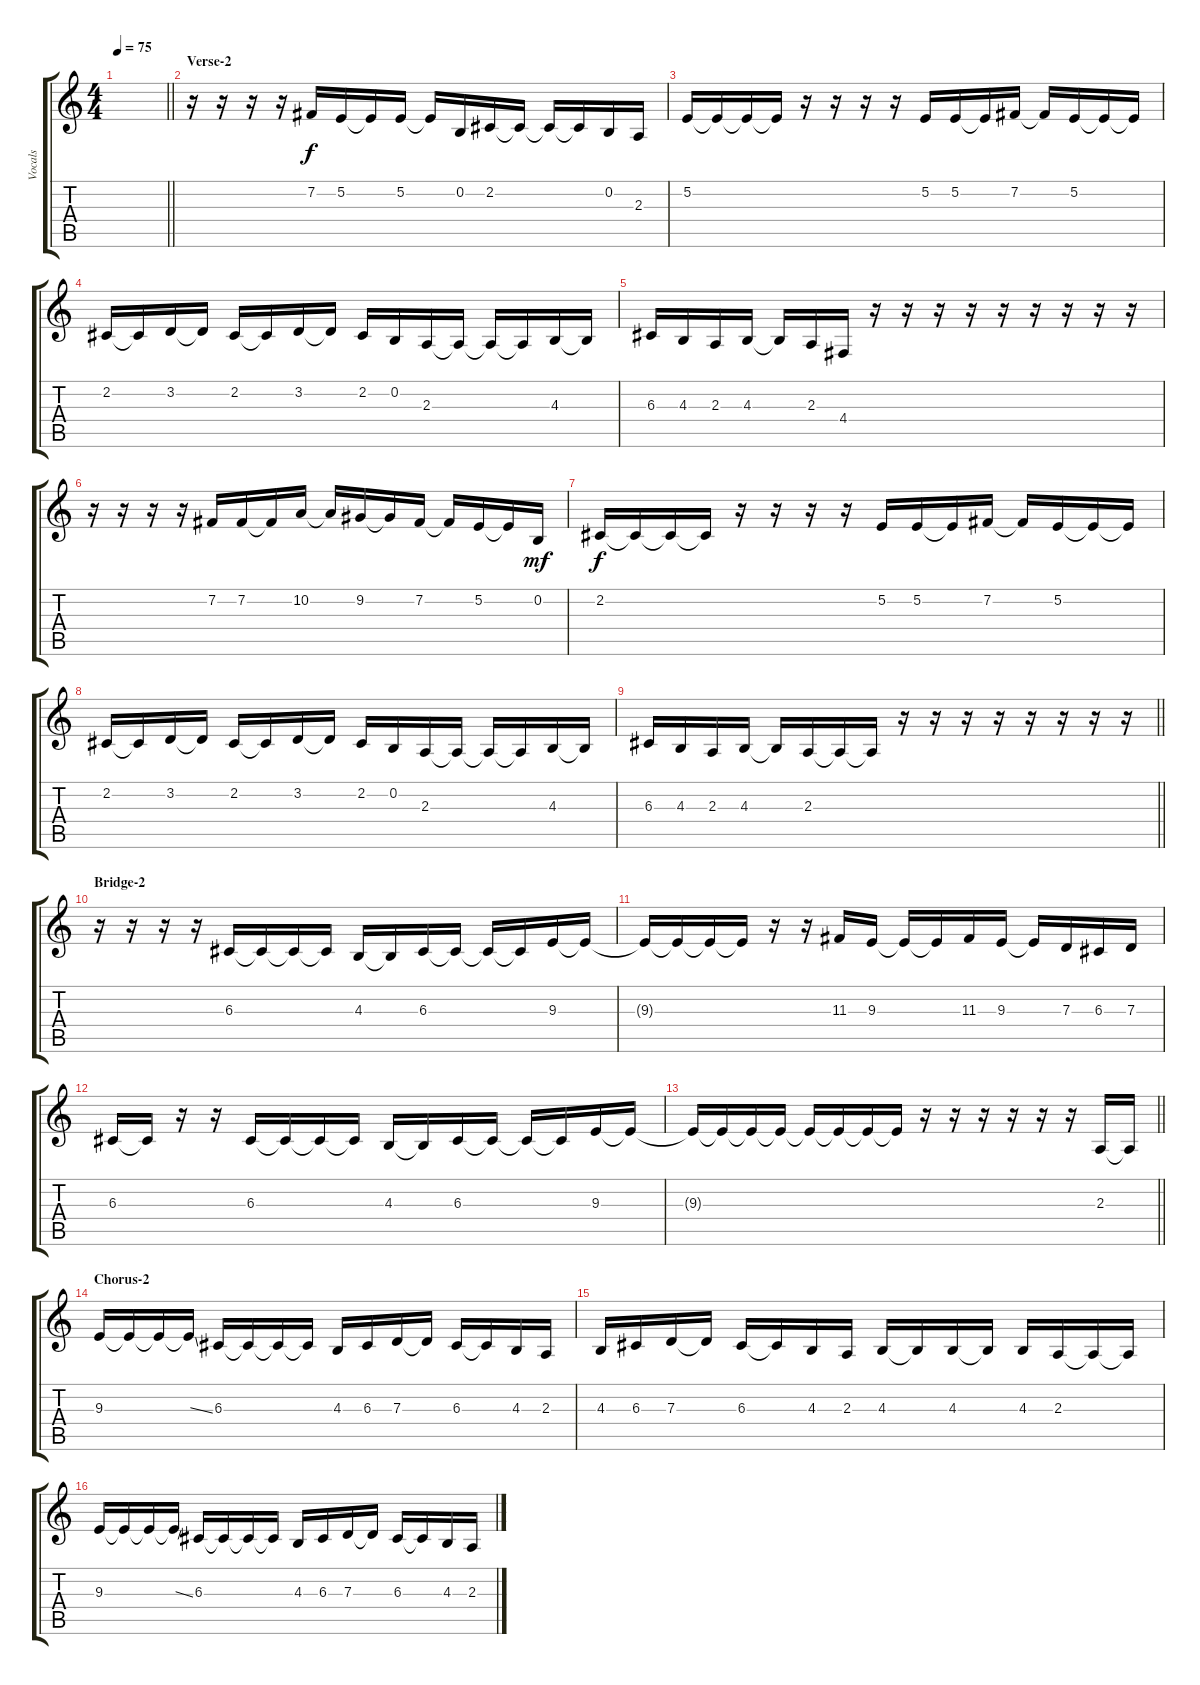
\track ("Vocals" "Vocals") {instrument lead6voice}
\staff {score tabs}
\tuning (E4 B3 G3 D3 A2 E2) {hide}
\ts (4 4)
\tempo 75
\clef g2
\barLineRight lightlight
\ks c
|
\section ("" "Verse-2")
r.16 r.16 r.16 r.16 7.2.16 5.2.16 5.2{t}.16 5.2.16 5.2{t}.16 0.2.16 2.2.16 2.2{t}.16 2.2{t}.16 2.2{t}.16 0.2.16 2.3.16 |
5.2.16 5.2{t}.16 5.2{t}.16 5.2{t}.16 r.16 r.16 r.16 r.16 5.2.16 5.2.16 5.2{t}.16 7.2.16 7.2{t}.16 5.2.16 5.2{t}.16 5.2{t}.16 |
2.2.16 2.2{t}.16 3.2.16 3.2{t}.16 2.2.16 2.2{t}.16 3.2.16 3.2{t}.16 2.2.16 0.2.16 2.3.16 2.3{t}.16 2.3{t}.16 2.3{t}.16 4.3.16 4.3{t}.16 |
6.3.16 4.3.16 2.3.16 4.3.16 4.3{t}.16 2.3.16 4.4.16 r.16 r.16 r.16 r.16 r.16 r.16 r.16 r.16 r.16 |
r.16 r.16 r.16 r.16 7.2.16 7.2.16 7.2{t}.16 10.2.16 10.2{t}.16 9.2.16 9.2{t}.16 7.2.16 7.2{t}.16 5.2.16 5.2{t}.16 0.2.16{dy mf} |
2.2.16{dy f} 2.2{t}.16 2.2{t}.16 2.2{t}.16 r.16 r.16 r.16 r.16 5.2.16 5.2.16 5.2{t}.16 7.2.16 7.2{t}.16 5.2.16 5.2{t}.16 5.2{t}.16 |
2.2.16 2.2{t}.16 3.2.16 3.2{t}.16 2.2.16 2.2{t}.16 3.2.16 3.2{t}.16 2.2.16 0.2.16 2.3.16 2.3{t}.16 2.3{t}.16 2.3{t}.16 4.3.16 4.3{t}.16 |
\barLineRight lightlight
6.3.16 4.3.16 2.3.16 4.3.16 4.3{t}.16 2.3.16 2.3{t}.16 2.3{t}.16 r.16 r.16 r.16 r.16 r.16 r.16 r.16 r.16 |
\section ("" "Bridge-2")
r.16 r.16 r.16 r.16 6.3.16 6.3{t}.16 6.3{t}.16 6.3{t}.16 4.3.16 4.3{t}.16 6.3.16 6.3{t}.16 6.3{t}.16 6.3{t}.16 9.3.16 9.3{t}.16 |
9.3{t}.16 9.3{t}.16 9.3{t}.16 9.3{t}.16 r.16 r.16 11.3.16 9.3.16 9.3{t}.16 9.3{t}.16 11.3.16 9.3.16 9.3{t}.16 7.3.16 6.3.16 7.3.16 |
6.3.16 6.3{t}.16 r.16 r.16 6.3.16 6.3{t}.16 6.3{t}.16 6.3{t}.16 4.3.16 4.3{t}.16 6.3.16 6.3{t}.16 6.3{t}.16 6.3{t}.16 9.3.16 9.3{t}.16 |
\barLineRight lightlight
9.3{t}.16 9.3{t}.16 9.3{t}.16 9.3{t}.16 9.3{t}.16 9.3{t}.16 9.3{t}.16 9.3{t}.16 r.16 r.16 r.16 r.16 r.16 r.16 2.3.16 2.3{t}.16 |
\section ("" "Chorus-2")
9.3.16 9.3{t}.16 9.3{t}.16 9.3{ss t}.16 6.3.16 6.3{t}.16 6.3{t}.16 6.3{t}.16 4.3.16 6.3.16 7.3.16 7.3{t}.16 6.3.16 6.3{t}.16 4.3.16 2.3.16 |
4.3.16 6.3.16 7.3.16 7.3{t}.16 6.3.16 6.3{t}.16 4.3.16 2.3.16 4.3.16 4.3{t}.16 4.3.16 4.3{t}.16 4.3.16 2.3.16 2.3{t}.16 2.3{t}.16 |
9.3.16 9.3{t}.16 9.3{t}.16 9.3{ss t}.16 6.3.16 6.3{t}.16 6.3{t}.16 6.3{t}.16 4.3.16 6.3.16 7.3.16 7.3{t}.16 6.3.16 6.3{t}.16 4.3.16 2.3.16
